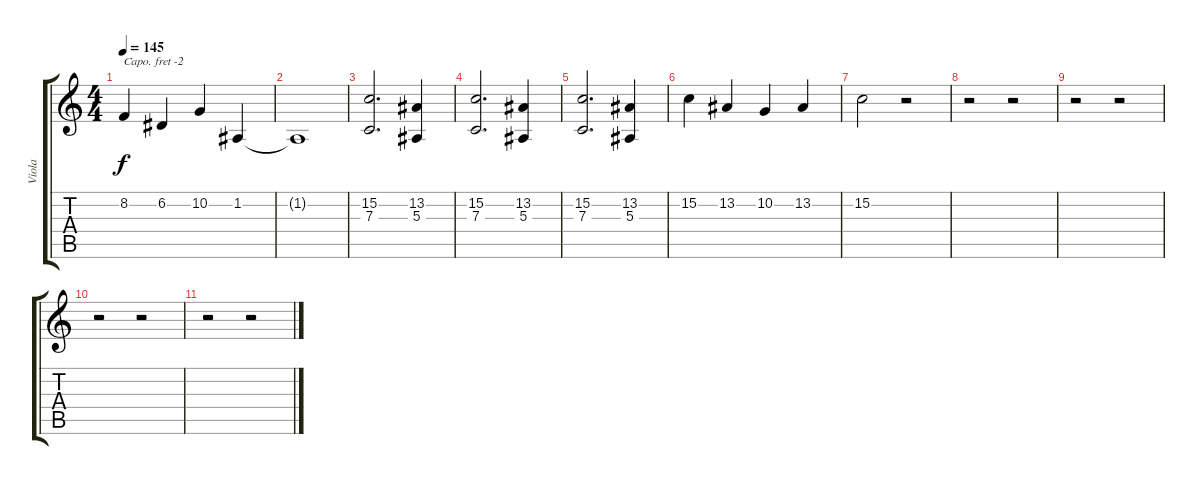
\track ("Viola" "Viola") {instrument viola}
\staff {score tabs}
\capo -2
\tuning (E4 B3 G3 D3 A2 D2) {hide}
\ts (4 4)
\tempo 145
\clef g2
\ks c
8.2.4{dy f} 6.2.4 10.2.4 1.2.4 |
1.2{t}.1 |
(15.2 7.3).2{d} (13.2 5.3).4 |
(15.2 7.3).2{d} (13.2 5.3).4 |
(15.2 7.3).2{d} (13.2 5.3).4 |
15.2.4 13.2.4 10.2.4 13.2.4 |
15.2.2 r.2 |
r.2 r.2 |
r.2 r.2 |
r.2 r.2 |
r.2 r.2
